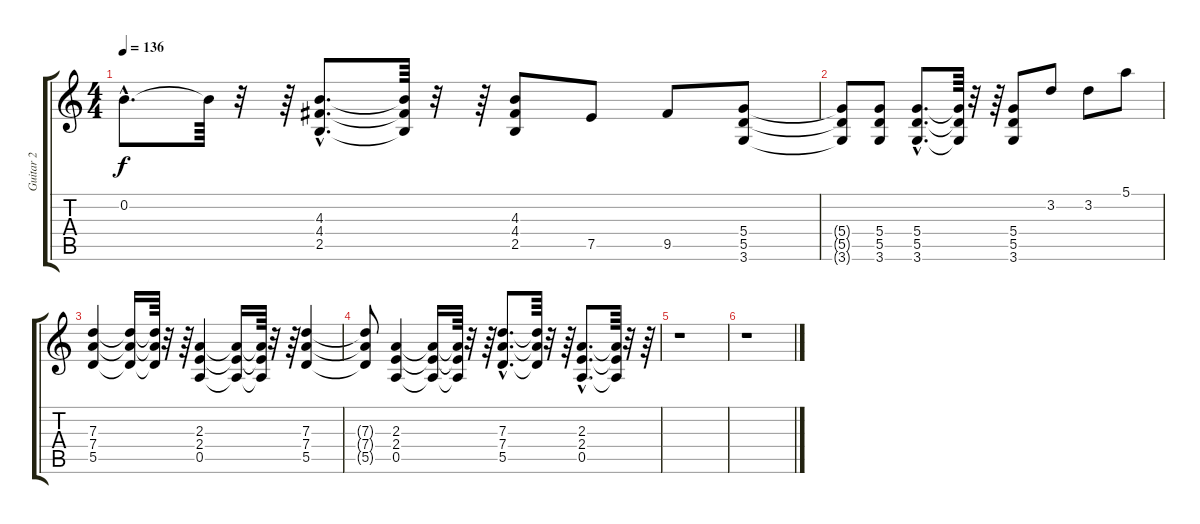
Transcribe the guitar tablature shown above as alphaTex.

\track ("Guitar 2" "Guitar 2") {instrument distortionguitar}
\staff {score tabs}
\tuning (E4 B3 G3 D3 A2 E2) {hide}
\ts (4 4)
\tempo 136
\clef g2
\ks c
0.2{hac t}.8{d dy f} 0.2{t}.64 r.32 r.64 (4.3{hac} 4.4{hac} 2.5{hac}).8{d} (4.3{t} 4.4{t} 2.5{t}).64 r.32 r.64 (4.3 4.4 2.5).8 7.5.8 9.5.8 (5.4 5.5 3.6).8 |
(5.4{t} 5.5{t} 3.6{t}).8 (5.4 5.5 3.6).8 (5.4{hac} 5.5{hac} 3.6{hac}).8{d} (5.4{t} 5.5{t} 3.6{t}).64 r.32 r.64 (5.4 5.5 3.6).8 3.2.8 3.2.8 5.1.8 |
(7.3 7.4 5.5).4 (7.3{t} 7.4{t} 5.5{t}).16 (7.3{t} 7.4{t} 5.5{t}).64 r.32 r.64 (2.3 2.4 0.5).4 (2.3{t} 2.4{t} 0.5{t}).16 (2.3{t} 2.4{t} 0.5{t}).64 r.32 r.64 (7.3 7.4 5.5).4 |
(7.3{t} 7.4{t} 5.5{t}).8 (2.3 2.4 0.5).4 (2.3{t} 2.4{t} 0.5{t}).16 (2.3{t} 2.4{t} 0.5{t}).64 r.32 r.64 (7.3{hac} 7.4{hac} 5.5{hac}).8{d} (7.3{t} 7.4{t} 5.5{t}).64 r.32 r.64 (2.3{hac} 2.4{hac} 0.5{hac}).8{d} (2.3{t} 2.4{t} 0.5{t}).64 r.32 r.64 |
r.1 |
r.1
